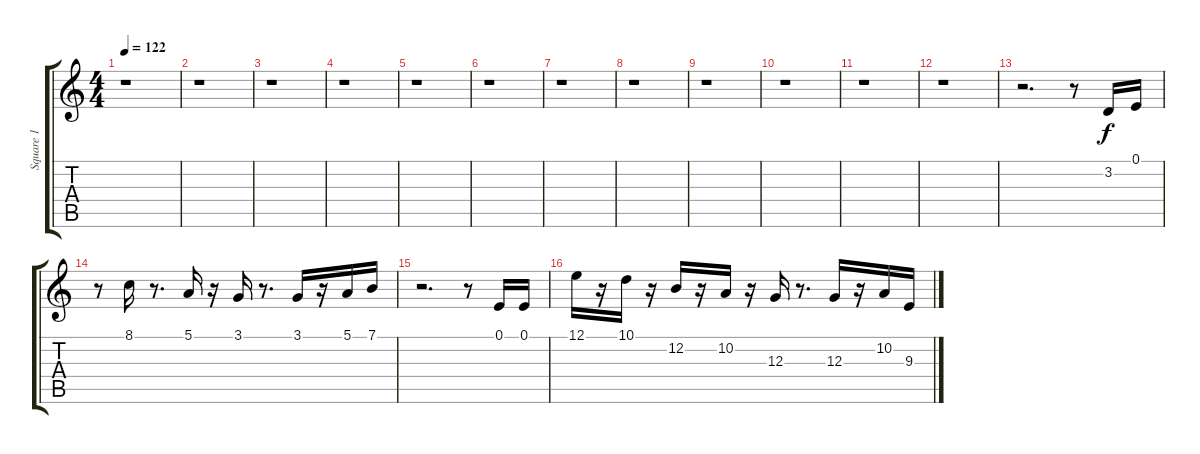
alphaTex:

\track ("Square 1" "Square 1") {instrument lead1square}
\staff {score tabs}
\tuning (E4 B3 G3 D3 A2 E2) {hide}
\ts (4 4)
\tempo 122
\clef g2
\ks c
r.1{dy f} |
r.1 |
r.1 |
r.1 |
r.1 |
r.1 |
r.1 |
r.1 |
r.1 |
r.1 |
r.1 |
r.1 |
r.2{d} r.8 3.2.16 0.1.16 |
r.8 8.1.16 r.8{d} 5.1.16 r.16 3.1.16 r.8{d} 3.1.16 r.16 5.1.16 7.1.16 |
r.2{d} r.8 0.1.16 0.1.16 |
12.1.16 r.16 10.1.16 r.16 12.2.16 r.16 10.2.16 r.16 12.3.16 r.8{d} 12.3.16 r.16 10.2.16 9.3.16
